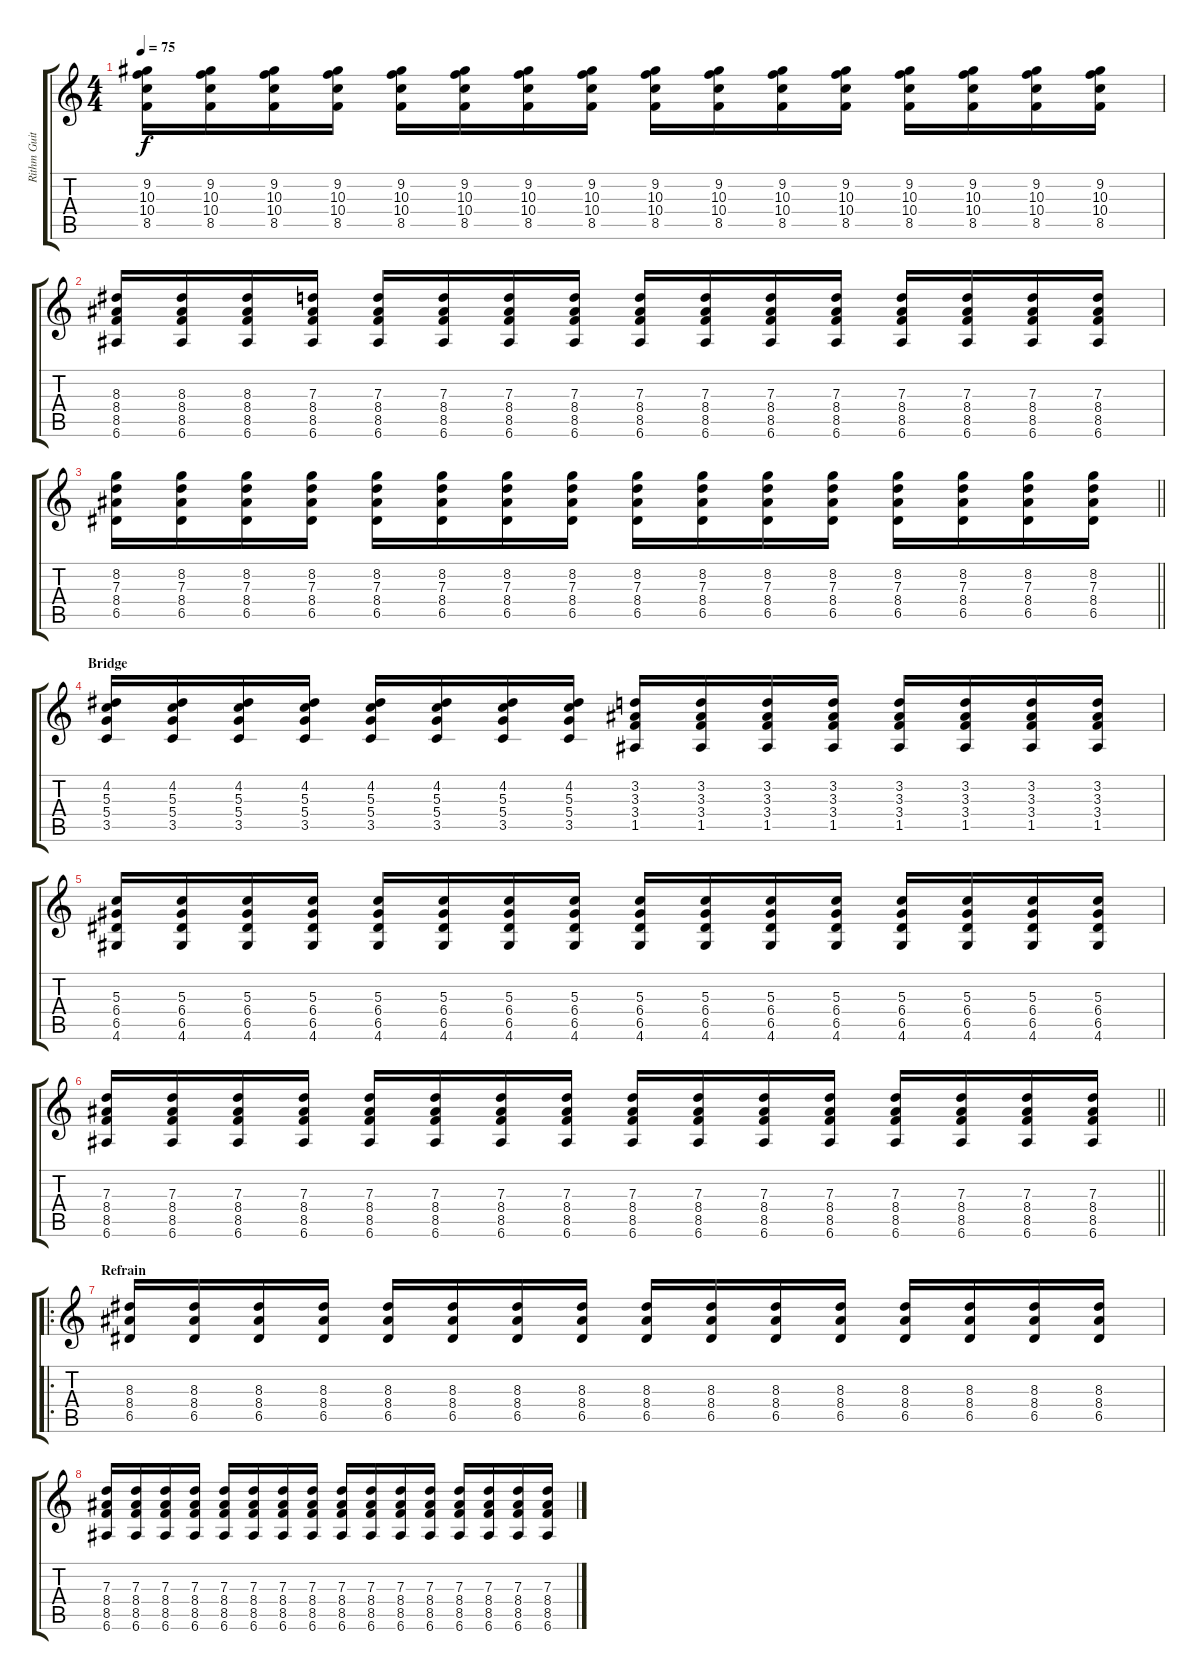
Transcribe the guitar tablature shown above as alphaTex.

\track ("Rithm Guitar" "Rithm Guit") {instrument overdrivenguitar}
\staff {score tabs}
\tuning (E4 B3 G3 D3 A2 E2) {hide}
\ts (4 4)
\tempo 75
\clef g2
\ks c
(9.2 10.3 10.4 8.5).16{dy f} (9.2 10.3 10.4 8.5).16 (9.2 10.3 10.4 8.5).16 (9.2 10.3 10.4 8.5).16 (9.2 10.3 10.4 8.5).16 (9.2 10.3 10.4 8.5).16 (9.2 10.3 10.4 8.5).16 (9.2 10.3 10.4 8.5).16 (9.2 10.3 10.4 8.5).16 (9.2 10.3 10.4 8.5).16 (9.2 10.3 10.4 8.5).16 (9.2 10.3 10.4 8.5).16 (9.2 10.3 10.4 8.5).16 (9.2 10.3 10.4 8.5).16 (9.2 10.3 10.4 8.5).16 (9.2 10.3 10.4 8.5).16 |
(8.3 8.4 8.5 6.6).16 (8.3 8.4 8.5 6.6).16 (8.3 8.4 8.5 6.6).16 (7.3 8.4 8.5 6.6).16 (7.3 8.4 8.5 6.6).16 (7.3 8.4 8.5 6.6).16 (7.3 8.4 8.5 6.6).16 (7.3 8.4 8.5 6.6).16 (7.3 8.4 8.5 6.6).16 (7.3 8.4 8.5 6.6).16 (7.3 8.4 8.5 6.6).16 (7.3 8.4 8.5 6.6).16 (7.3 8.4 8.5 6.6).16 (7.3 8.4 8.5 6.6).16 (7.3 8.4 8.5 6.6).16 (7.3 8.4 8.5 6.6).16 |
\barLineRight lightlight
(8.2 7.3 8.4 6.5).16 (8.2 7.3 8.4 6.5).16 (8.2 7.3 8.4 6.5).16 (8.2 7.3 8.4 6.5).16 (8.2 7.3 8.4 6.5).16 (8.2 7.3 8.4 6.5).16 (8.2 7.3 8.4 6.5).16 (8.2 7.3 8.4 6.5).16 (8.2 7.3 8.4 6.5).16 (8.2 7.3 8.4 6.5).16 (8.2 7.3 8.4 6.5).16 (8.2 7.3 8.4 6.5).16 (8.2 7.3 8.4 6.5).16 (8.2 7.3 8.4 6.5).16 (8.2 7.3 8.4 6.5).16 (8.2 7.3 8.4 6.5).16 |
\section ("" "Bridge")
(4.2 5.3 5.4 3.5).16 (4.2 5.3 5.4 3.5).16 (4.2 5.3 5.4 3.5).16 (4.2 5.3 5.4 3.5).16 (4.2 5.3 5.4 3.5).16 (4.2 5.3 5.4 3.5).16 (4.2 5.3 5.4 3.5).16 (4.2 5.3 5.4 3.5).16 (3.2 3.3 3.4 1.5).16 (3.2 3.3 3.4 1.5).16 (3.2 3.3 3.4 1.5).16 (3.2 3.3 3.4 1.5).16 (3.2 3.3 3.4 1.5).16 (3.2 3.3 3.4 1.5).16 (3.2 3.3 3.4 1.5).16 (3.2 3.3 3.4 1.5).16 |
(5.3 6.4 6.5 4.6).16 (5.3 6.4 6.5 4.6).16 (5.3 6.4 6.5 4.6).16 (5.3 6.4 6.5 4.6).16 (5.3 6.4 6.5 4.6).16 (5.3 6.4 6.5 4.6).16 (5.3 6.4 6.5 4.6).16 (5.3 6.4 6.5 4.6).16 (5.3 6.4 6.5 4.6).16 (5.3 6.4 6.5 4.6).16 (5.3 6.4 6.5 4.6).16 (5.3 6.4 6.5 4.6).16 (5.3 6.4 6.5 4.6).16 (5.3 6.4 6.5 4.6).16 (5.3 6.4 6.5 4.6).16 (5.3 6.4 6.5 4.6).16 |
\barLineRight lightlight
(7.3 8.4 8.5 6.6).16 (7.3 8.4 8.5 6.6).16 (7.3 8.4 8.5 6.6).16 (7.3 8.4 8.5 6.6).16 (7.3 8.4 8.5 6.6).16 (7.3 8.4 8.5 6.6).16 (7.3 8.4 8.5 6.6).16 (7.3 8.4 8.5 6.6).16 (7.3 8.4 8.5 6.6).16 (7.3 8.4 8.5 6.6).16 (7.3 8.4 8.5 6.6).16 (7.3 8.4 8.5 6.6).16 (7.3 8.4 8.5 6.6).16 (7.3 8.4 8.5 6.6).16 (7.3 8.4 8.5 6.6).16 (7.3 8.4 8.5 6.6).16 |
\ro
\section ("" "Refrain")
(8.3 8.4 6.5).16{volume 12} (8.3 8.4 6.5).16 (8.3 8.4 6.5).16 (8.3 8.4 6.5).16 (8.3 8.4 6.5).16 (8.3 8.4 6.5).16 (8.3 8.4 6.5).16 (8.3 8.4 6.5).16 (8.3 8.4 6.5).16 (8.3 8.4 6.5).16 (8.3 8.4 6.5).16 (8.3 8.4 6.5).16 (8.3 8.4 6.5).16 (8.3 8.4 6.5).16 (8.3 8.4 6.5).16 (8.3 8.4 6.5).16 |
(7.3 8.4 8.5 6.6).16 (7.3 8.4 8.5 6.6).16 (7.3 8.4 8.5 6.6).16 (7.3 8.4 8.5 6.6).16 (7.3 8.4 8.5 6.6).16 (7.3 8.4 8.5 6.6).16 (7.3 8.4 8.5 6.6).16 (7.3 8.4 8.5 6.6).16 (7.3 8.4 8.5 6.6).16 (7.3 8.4 8.5 6.6).16 (7.3 8.4 8.5 6.6).16 (7.3 8.4 8.5 6.6).16 (7.3 8.4 8.5 6.6).16 (7.3 8.4 8.5 6.6).16 (7.3 8.4 8.5 6.6).16 (7.3 8.4 8.5 6.6).16
